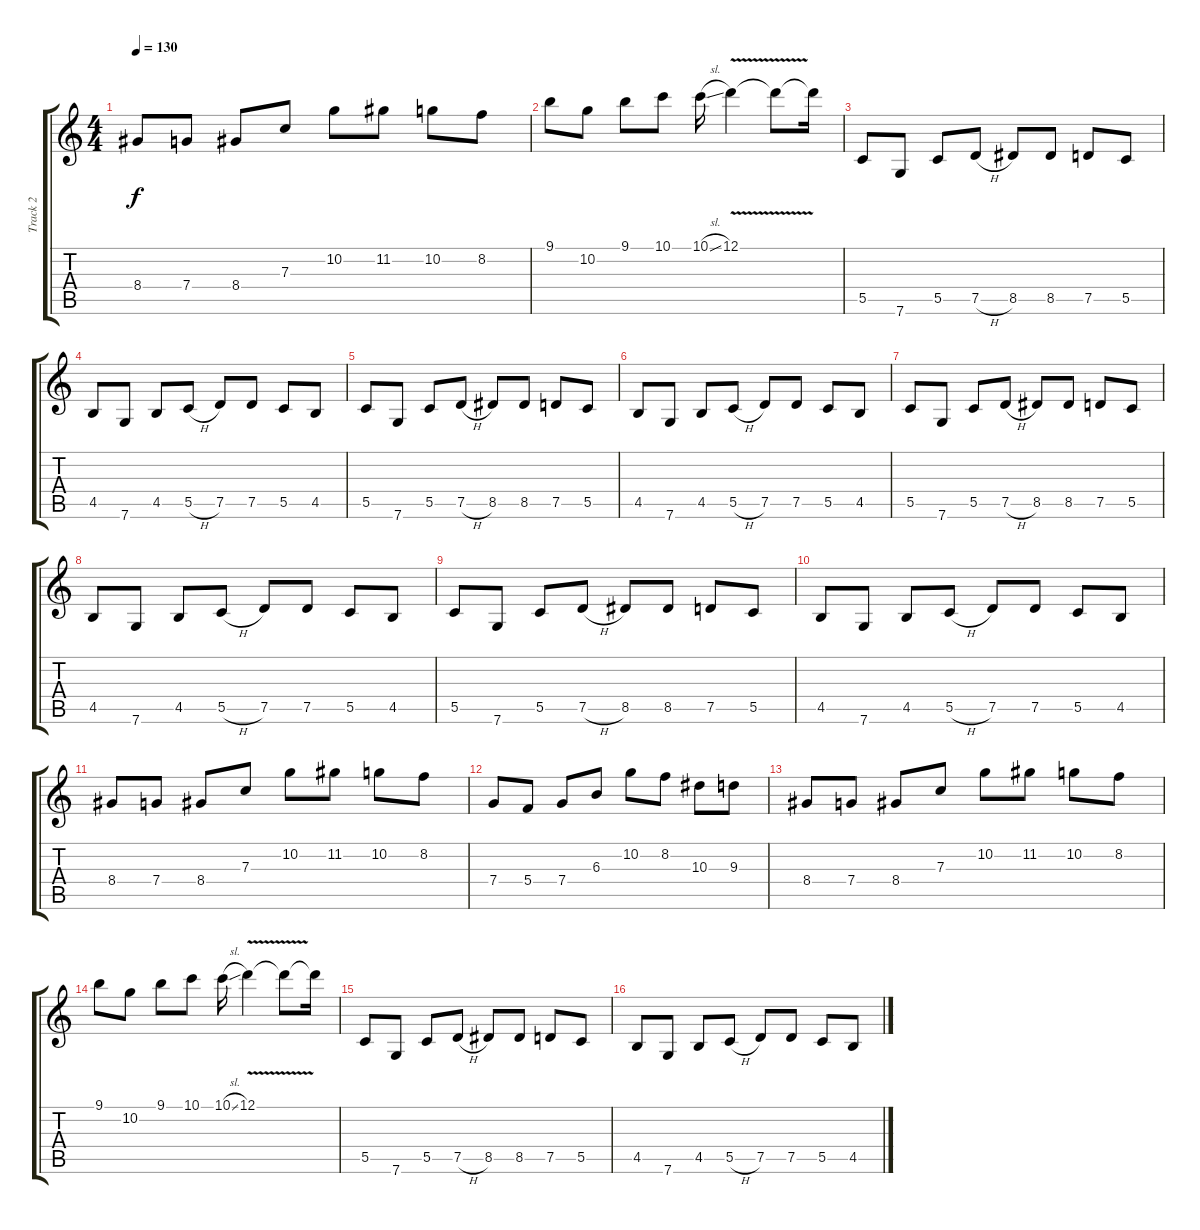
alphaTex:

\track ("Track 2" "Track 2") {instrument distortionguitar}
\staff {score tabs}
\tuning (D4 A3 F3 C3 G2 C2) {hide}
\ts (4 4)
\tempo 130
\clef g2
\ks c
8.4.8{dy f} 7.4.8 8.4.8 7.3.8 10.2.8 11.2.8 10.2.8 8.2.8 |
9.1.8 10.2.8 9.1.8 10.1.8 10.1{sl}.16 12.1{v}.4 12.1{t}.8 12.1{t}.16 |
5.5.8 7.6.8 5.5.8 7.5{h}.8 8.5.8 8.5.8 7.5.8 5.5.8 |
4.5.8 7.6.8 4.5.8 5.5{h}.8 7.5.8 7.5.8 5.5.8 4.5.8 |
5.5.8 7.6.8 5.5.8 7.5{h}.8 8.5.8 8.5.8 7.5.8 5.5.8 |
4.5.8 7.6.8 4.5.8 5.5{h}.8 7.5.8 7.5.8 5.5.8 4.5.8 |
5.5.8 7.6.8 5.5.8 7.5{h}.8 8.5.8 8.5.8 7.5.8 5.5.8 |
4.5.8 7.6.8 4.5.8 5.5{h}.8 7.5.8 7.5.8 5.5.8 4.5.8 |
5.5.8 7.6.8 5.5.8 7.5{h}.8 8.5.8 8.5.8 7.5.8 5.5.8 |
4.5.8 7.6.8 4.5.8 5.5{h}.8 7.5.8 7.5.8 5.5.8 4.5.8 |
8.4.8 7.4.8 8.4.8 7.3.8 10.2.8 11.2.8 10.2.8 8.2.8 |
7.4.8 5.4.8 7.4.8 6.3.8 10.2.8 8.2.8 10.3.8 9.3.8 |
8.4.8 7.4.8 8.4.8 7.3.8 10.2.8 11.2.8 10.2.8 8.2.8 |
9.1.8 10.2.8 9.1.8 10.1.8 10.1{sl}.16 12.1{v}.4 12.1{t}.8 12.1{t}.16 |
5.5.8 7.6.8 5.5.8 7.5{h}.8 8.5.8 8.5.8 7.5.8 5.5.8 |
4.5.8 7.6.8 4.5.8 5.5{h}.8 7.5.8 7.5.8 5.5.8 4.5.8
